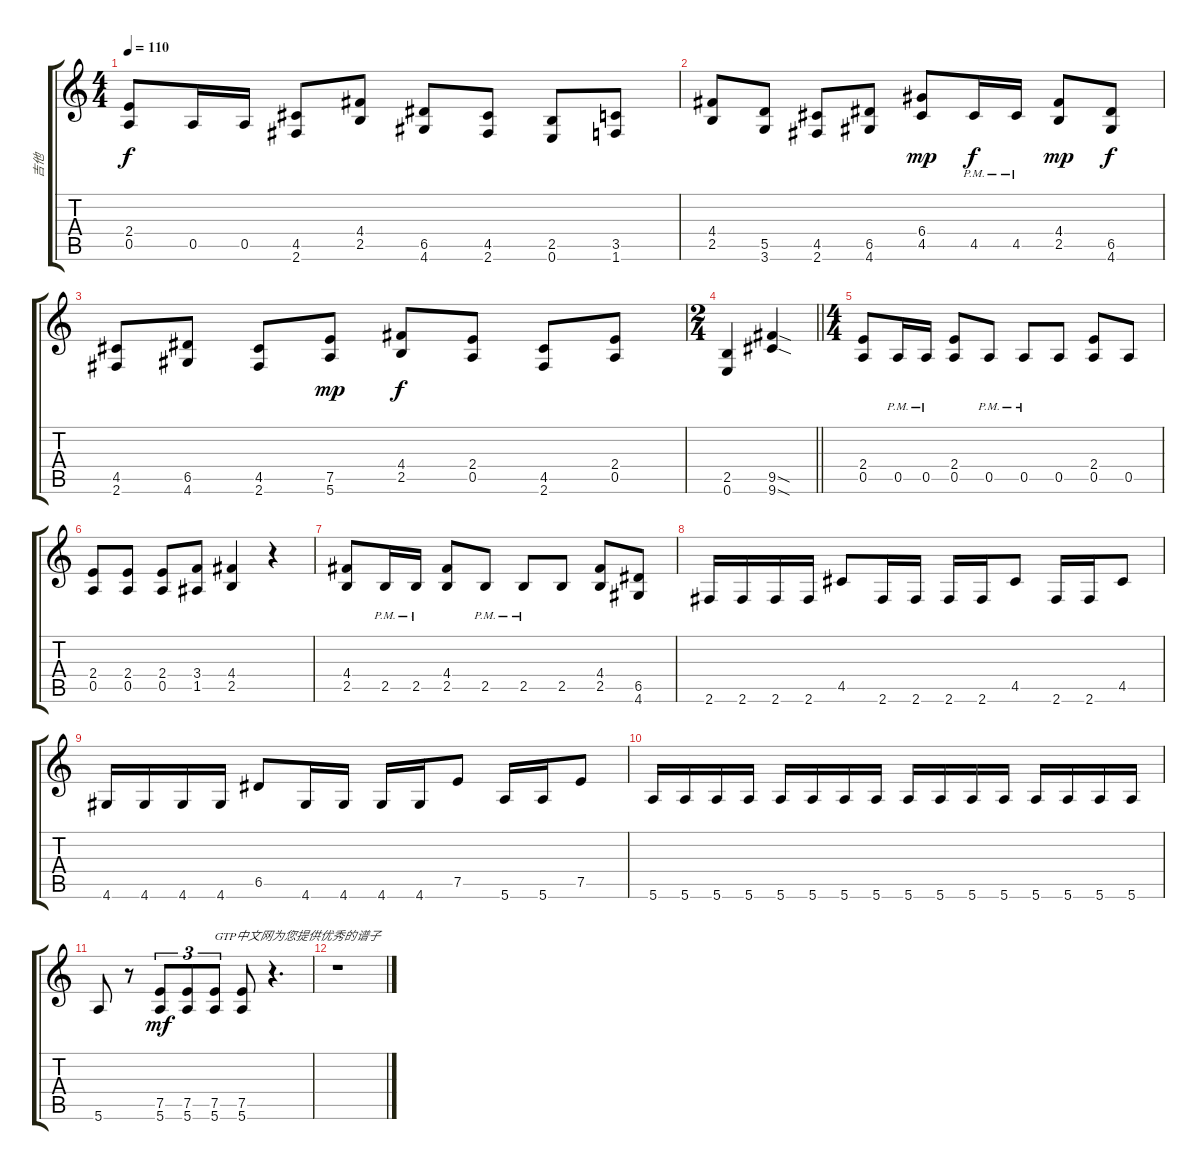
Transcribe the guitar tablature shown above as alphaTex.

\track ("吉他" "吉他") {instrument distortionguitar}
\staff {score tabs}
\tuning (E4 B3 G3 D3 A2 E2) {hide}
\ts (4 4)
\tempo 110
\clef g2
\ks c
(2.4 0.5).8{dy f} 0.5.16 0.5.16 (4.5 2.6).8 (4.4 2.5).8 (6.5 4.6).8 (4.5 2.6).8 (2.5 0.6).8 (3.5 1.6).8 |
(4.4 2.5).8 (5.5 3.6).8 (4.5 2.6).8 (6.5 4.6).8 (6.4 4.5).8{dy mp} 4.5{pm}.16{dy f} 4.5{pm}.16 (4.4 2.5).8{dy mp} (6.5 4.6).8{dy f} |
(4.5 2.6).8 (6.5 4.6).8 (4.5 2.6).8 (7.5 5.6).8{dy mp} (4.4 2.5).8{dy f} (2.4 0.5).8 (4.5 2.6).8 (2.4 0.5).8 |
\ts (2 4)
\barLineRight lightlight
(2.5 0.6).4 (9.5{sod} 9.6{sod}).4 |
\ts (4 4)
(2.4 0.5).8 0.5{pm}.16 0.5{pm}.16 (2.4 0.5).8 0.5{pm}.8 0.5{pm}.8 0.5.8 (2.4 0.5).8 0.5.8 |
(2.4 0.5).8 (2.4 0.5).8 (2.4 0.5).8 (3.4 1.5).8 (4.4 2.5).4 r.4 |
(4.4 2.5).8 2.5{pm}.16 2.5{pm}.16 (4.4 2.5).8 2.5{pm}.8 2.5{pm}.8 2.5.8 (4.4 2.5).8 (6.5 4.6).8 |
2.6.16 2.6.16 2.6.16 2.6.16 4.5.8 2.6.16 2.6.16 2.6.16 2.6.16 4.5.8 2.6.16 2.6.16 4.5.8 |
4.6.16 4.6.16 4.6.16 4.6.16 6.5.8 4.6.16 4.6.16 4.6.16 4.6.16 7.5.8 5.6.16 5.6.16 7.5.8 |
5.6.16 5.6.16 5.6.16 5.6.16 5.6.16 5.6.16 5.6.16 5.6.16 5.6.16 5.6.16 5.6.16 5.6.16 5.6.16 5.6.16 5.6.16 5.6.16 |
5.6.8 r.8 (7.5 5.6).8{tu (3 2) dy mf} (7.5 5.6).8{tu (3 2)} (7.5 5.6).8{tu (3 2) txt "GTP中文网为您提供优秀的谱子"} (7.5 5.6).8 r.4{d} |
r.1
